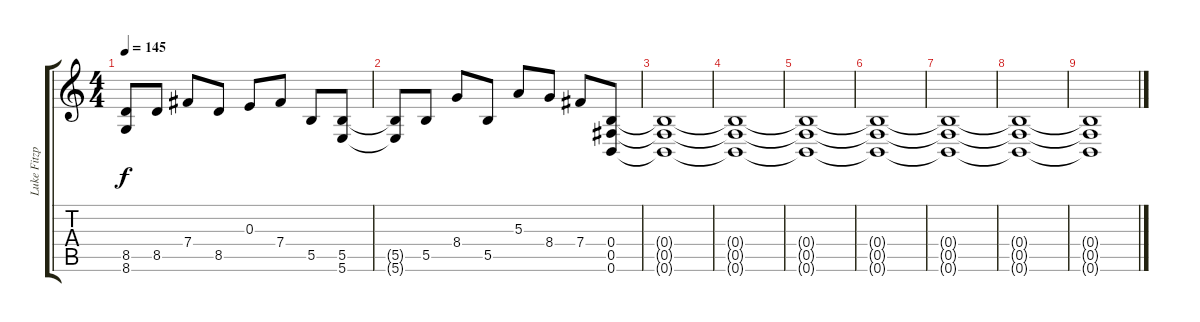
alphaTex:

\track ("Luke Fitzpatrick" "Luke Fitzp") {instrument distortionguitar}
\staff {score tabs}
\tuning (Db4 Ab3 E3 B2 Gb2 B1) {hide}
\ts (4 4)
\tempo 145
\clef g2
\ks c
(8.5{t} 8.6{t}).8{dy f} 8.5.8 7.4.8 8.5.8 0.3.8 7.4.8 5.5.8 (5.5 5.6).8 |
(5.5{t} 5.6{t}).8 5.5.8 8.4.8 5.5.8 5.3.8 8.4.8 7.4.8 (0.4 0.5 0.6).8 |
(0.4{t} 0.5{t} 0.6{t}).1 |
(0.4{t} 0.5{t} 0.6{t}).1 |
(0.4{t} 0.5{t} 0.6{t}).1 |
(0.4{t} 0.5{t} 0.6{t}).1{volume 10} |
(0.4{t} 0.5{t} 0.6{t}).1{volume 6} |
(0.4{t} 0.5{t} 0.6{t}).1{volume 3} |
(0.4{t} 0.5{t} 0.6{t}).1{volume 1}
